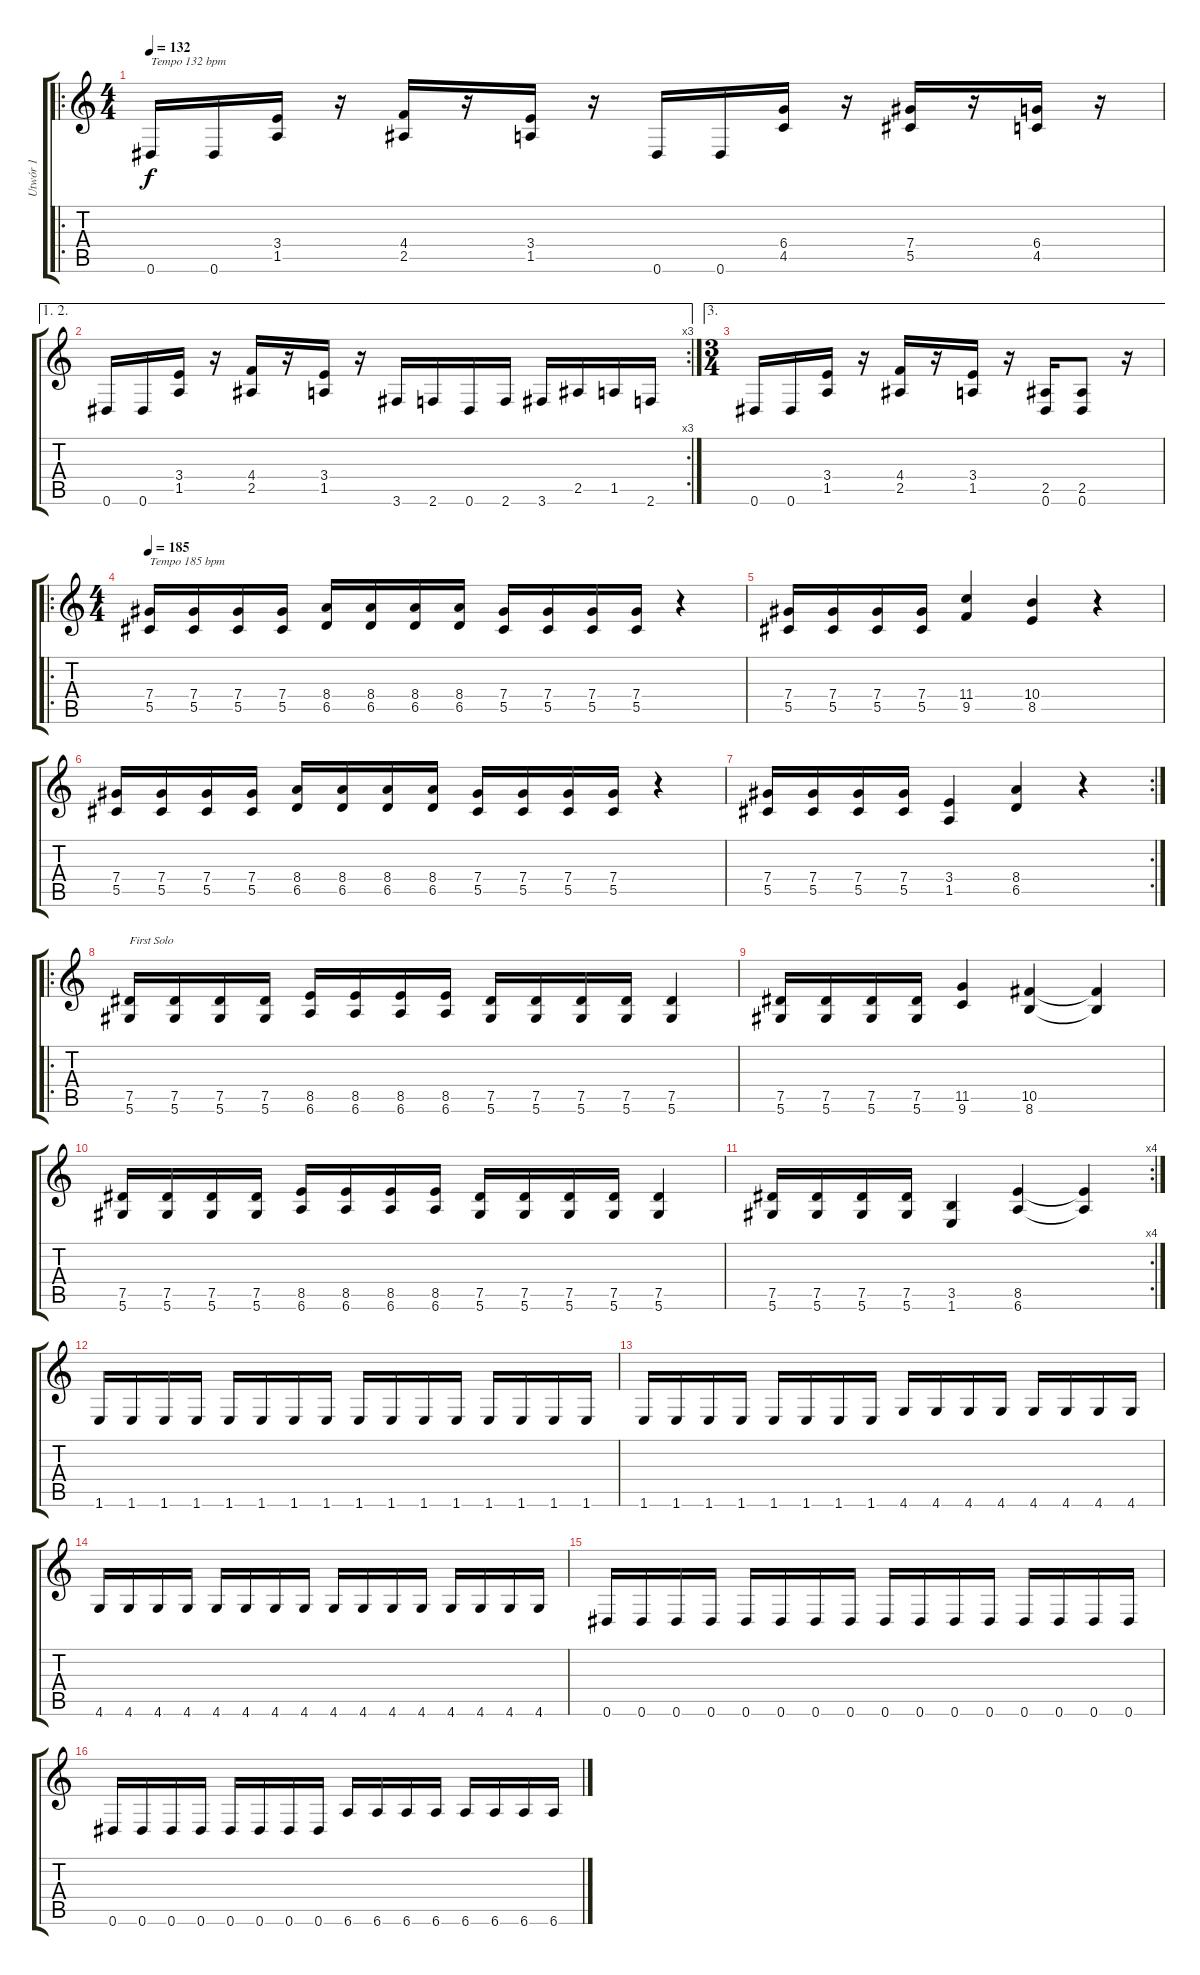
\track ("Utwór 1" "Utwór 1") {instrument distortionguitar}
\staff {score tabs}
\tuning (Eb4 Bb3 Gb3 Db3 Ab2 Eb2) {hide}
\ro
\ts (4 4)
\tempo 132
\clef g2
\ks c
0.6.16{txt "Tempo 132 bpm" dy f} 0.6.16 (3.4 1.5).16 r.16 (4.4 2.5).16 r.16 (3.4 1.5).16 r.16 0.6.16 0.6.16 (6.4 4.5).16 r.16 (7.4 5.5).16 r.16 (6.4 4.5).16 r.16 |
\ae (1 2)
\rc 3
0.6.16 0.6.16 (3.4 1.5).16 r.16 (4.4 2.5).16 r.16 (3.4 1.5).16 r.16 3.6.16 2.6.16 0.6.16 2.6.16 3.6.16 2.5.16 1.5.16 2.6.16 |
\ae 3
\ts (3 4)
0.6.16 0.6.16 (3.4 1.5).16 r.16 (4.4 2.5).16 r.16 (3.4 1.5).16 r.16 (2.5 0.6).16 (2.5 0.6).8 r.16 |
\ro
\ts (4 4)
\tempo 185
(7.4 5.5).16{txt "Tempo 185 bpm"} (7.4 5.5).16 (7.4 5.5).16 (7.4 5.5).16 (8.4 6.5).16 (8.4 6.5).16 (8.4 6.5).16 (8.4 6.5).16 (7.4 5.5).16 (7.4 5.5).16 (7.4 5.5).16 (7.4 5.5).16 r.4 |
(7.4 5.5).16 (7.4 5.5).16 (7.4 5.5).16 (7.4 5.5).16 (11.4 9.5).4 (10.4 8.5).4 r.4 |
(7.4 5.5).16 (7.4 5.5).16 (7.4 5.5).16 (7.4 5.5).16 (8.4 6.5).16 (8.4 6.5).16 (8.4 6.5).16 (8.4 6.5).16 (7.4 5.5).16 (7.4 5.5).16 (7.4 5.5).16 (7.4 5.5).16 r.4 |
\rc 2
(7.4 5.5).16 (7.4 5.5).16 (7.4 5.5).16 (7.4 5.5).16 (3.4 1.5).4 (8.4 6.5).4 r.4 |
\ro
(7.5 5.6).16{txt "First Solo"} (7.5 5.6).16 (7.5 5.6).16 (7.5 5.6).16 (8.5 6.6).16 (8.5 6.6).16 (8.5 6.6).16 (8.5 6.6).16 (7.5 5.6).16 (7.5 5.6).16 (7.5 5.6).16 (7.5 5.6).16 (7.5 5.6).4 |
(7.5 5.6).16 (7.5 5.6).16 (7.5 5.6).16 (7.5 5.6).16 (11.5 9.6).4 (10.5 8.6).4 (10.5{t} 8.6{t}).4 |
(7.5 5.6).16 (7.5 5.6).16 (7.5 5.6).16 (7.5 5.6).16 (8.5 6.6).16 (8.5 6.6).16 (8.5 6.6).16 (8.5 6.6).16 (7.5 5.6).16 (7.5 5.6).16 (7.5 5.6).16 (7.5 5.6).16 (7.5 5.6).4 |
\rc 4
(7.5 5.6).16 (7.5 5.6).16 (7.5 5.6).16 (7.5 5.6).16 (3.5 1.6).4 (8.5 6.6).4 (8.5{t} 6.6{t}).4 |
1.6.16 1.6.16 1.6.16 1.6.16 1.6.16 1.6.16 1.6.16 1.6.16 1.6.16 1.6.16 1.6.16 1.6.16 1.6.16 1.6.16 1.6.16 1.6.16 |
1.6.16 1.6.16 1.6.16 1.6.16 1.6.16 1.6.16 1.6.16 1.6.16 4.6.16 4.6.16 4.6.16 4.6.16 4.6.16 4.6.16 4.6.16 4.6.16 |
4.6.16 4.6.16 4.6.16 4.6.16 4.6.16 4.6.16 4.6.16 4.6.16 4.6.16 4.6.16 4.6.16 4.6.16 4.6.16 4.6.16 4.6.16 4.6.16 |
0.6.16 0.6.16 0.6.16 0.6.16 0.6.16 0.6.16 0.6.16 0.6.16 0.6.16 0.6.16 0.6.16 0.6.16 0.6.16 0.6.16 0.6.16 0.6.16 |
0.6.16 0.6.16 0.6.16 0.6.16 0.6.16 0.6.16 0.6.16 0.6.16 6.6.16 6.6.16 6.6.16 6.6.16 6.6.16 6.6.16 6.6.16 6.6.16
